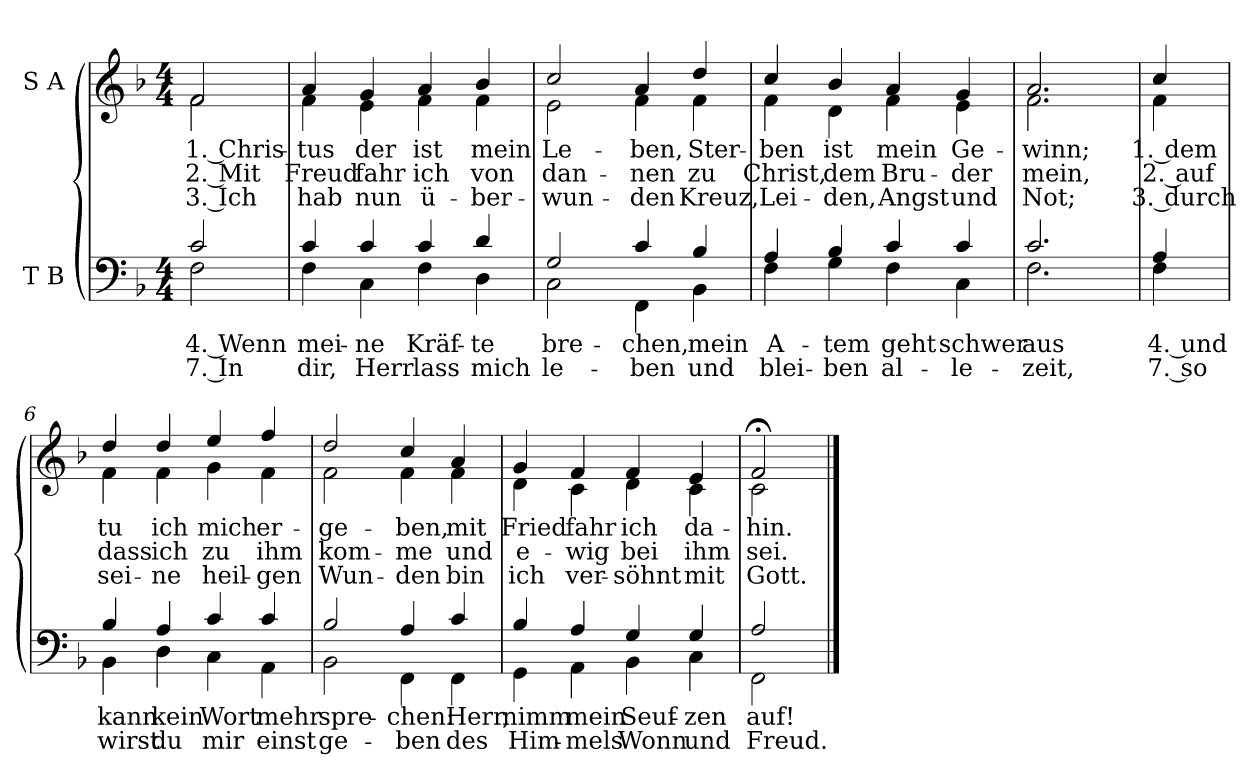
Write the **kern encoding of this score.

**kern	**text	**text	**kern	**text	**text	**text
*part2	*part2	*part2	*part1	*part1	*part1	*part1
*staff2	*staff2	*staff2	*staff1	*staff1	*staff1	*staff1
*I"T B	*	*	*I"S A	*	*	*
*clefF4	*	*	*clefG2	*	*	*
*k[b-]	*	*	*k[b-]	*	*	*
*M4/4	*	*	*M4/4	*	*	*
=1	=1	=1	=1	=1	=1	=1
*^	*	*	*^	*	*	*
2c/	2F\	4. Wenn	7. In	2f/	2f\	1. Chris-	2. Mit	3. Ich
=2	=2	=2	=2	=2	=2	=2	=2	=2
4c/	4F\	mei-	dir,	4a/	4f\	tus	Freud	hab
4c/	4C\	-ne	Herr	4g/	4e\	der	fahr	nun
4c/	4F\	Kräf-	lass	4a/	4f\	ist	ich	ü-
4d/	4D\	-te	mich	4b-/	4f\	mein	von	-ber-
=3	=3	=3	=3	=3	=3	=3	=3	=3
2G/	2C\	bre-	le-	2cc/	2e\	Le-	dan-	-wun-
4c/	4FF\	-chen,	-ben	4a/	4f\	ben,	-nen	-den
4B-/	4BB-\	mein	und	4dd/	4f\	Ster-	zu	Kreuz,
=4	=4	=4	=4	=4	=4	=4	=4	=4
4A/	4F\	A-	blei-	4cc/	4f\	-ben	Christ,	Lei-
4B-/	4G\	-tem	-ben	4b-/	4d\	ist	dem	-den,
4c/	4F\	geht	al-	4a/	4f\	mein	Bru-	Angst
4c/	4C\	schwer	-le-	4g/	4e\	Ge-	-der	und
=5	=5	=5	=5	=5	=5	=5	=5	=5
2.c/	2.F\	aus	-zeit,	2.a/	2.f\	winn;	mein,	Not;
!!LO:LB:g=z	!!
=5X1	=5X1	=5X1	=5X1	=5X1	=5X1	=5X1	=5X1	=5X1
4A/	4F\	4. und	7. so	4cc/	4f\	1. dem	2. auf	3. durch
=6	=6	=6	=6	=6	=6	=6	=6	=6
4B-/	4BB-\	kann	wirst	4dd/	4f\	tu	dass	sei-
4A/	4D\	kein	du	4dd/	4f\	ich	ich	-ne
4c/	4C\	Wort	mir	4ee/	4g\	mich	zu	heil-
4c/	4AA\	mehr	einst	4ff/	4f\	er-	ihm	-gen
=7	=7	=7	=7	=7	=7	=7	=7	=7
2B-/	2BB-\	spre-	ge-	2dd/	2f\	-ge-	kom-	Wun-
4A/	4FF\	-chen:	-ben	4cc/	4f\	-ben,	-me	-den
4c/	4FF\	Herr,	des	4a/	4f\	mit	und	bin
=8	=8	=8	=8	=8	=8	=8	=8	=8
4B-/	4GG\	nimm	Him-	4g/	4d\	Fried	e-	ich
4A/	4AA\	mein	-mels	4f/	4c\	fahr	-wig	ver-
4G/	4BB-\	Seuf-	Wonn	4f/	4d\	ich	bei	-söhnt
4G/	4C\	-zen	und	4e/	4c\	da-	ihm	mit
=9	=9	=9	=9	=9	=9	=9	=9	=9
2A/	2FF\	auf!	Freud.	2f;</	2c\	hin.	sei.	Gott.
*v	*v	*	*	*	*	*	*	*
*	*	*	*v	*v	*	*	*
==	==	==	==	==	==	==
*-	*-	*-	*-	*-	*-	*-
